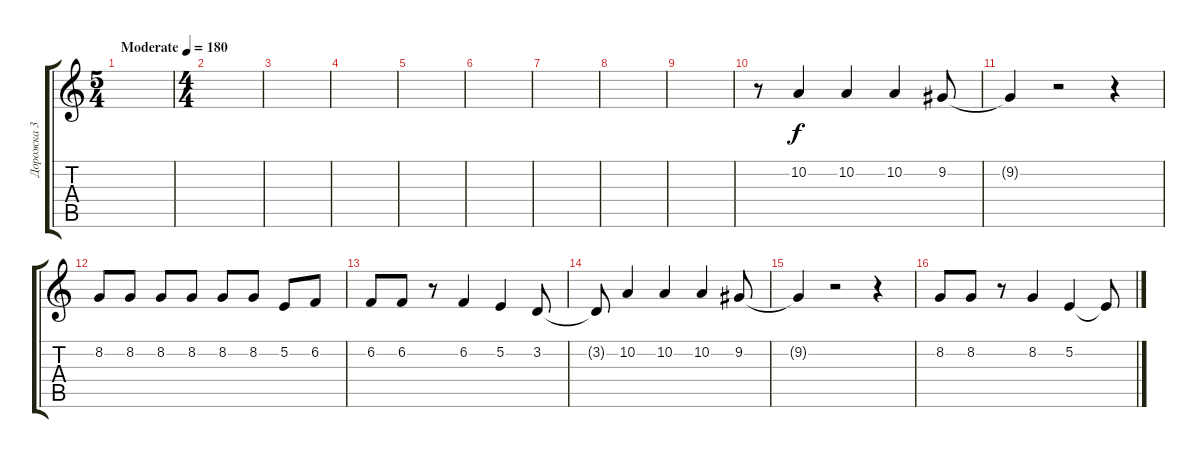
\track ("Дорожка 3" "Дорожка 3") {instrument lead6voice}
\staff {score tabs}
\tuning (E4 B3 G3 D3 A2 E2) {hide}
\ts (5 4)
\tempo (180 "Moderate")
\clef g2
\ks c
|
\ts (4 4)
|
|
|
|
|
|
|
|
r.8 10.2.4 10.2.4 10.2.4 9.2.8 |
9.2{t}.4 r.2 r.4 |
8.2.8 8.2.8 8.2.8 8.2.8 8.2.8 8.2.8 5.2.8 6.2.8 |
6.2.8 6.2.8 r.8 6.2.4 5.2.4 3.2.8 |
3.2{t}.8 10.2.4 10.2.4 10.2.4 9.2.8 |
9.2{t}.4 r.2 r.4 |
8.2.8 8.2.8 r.8 8.2.4 5.2.4 5.2{t}.8
